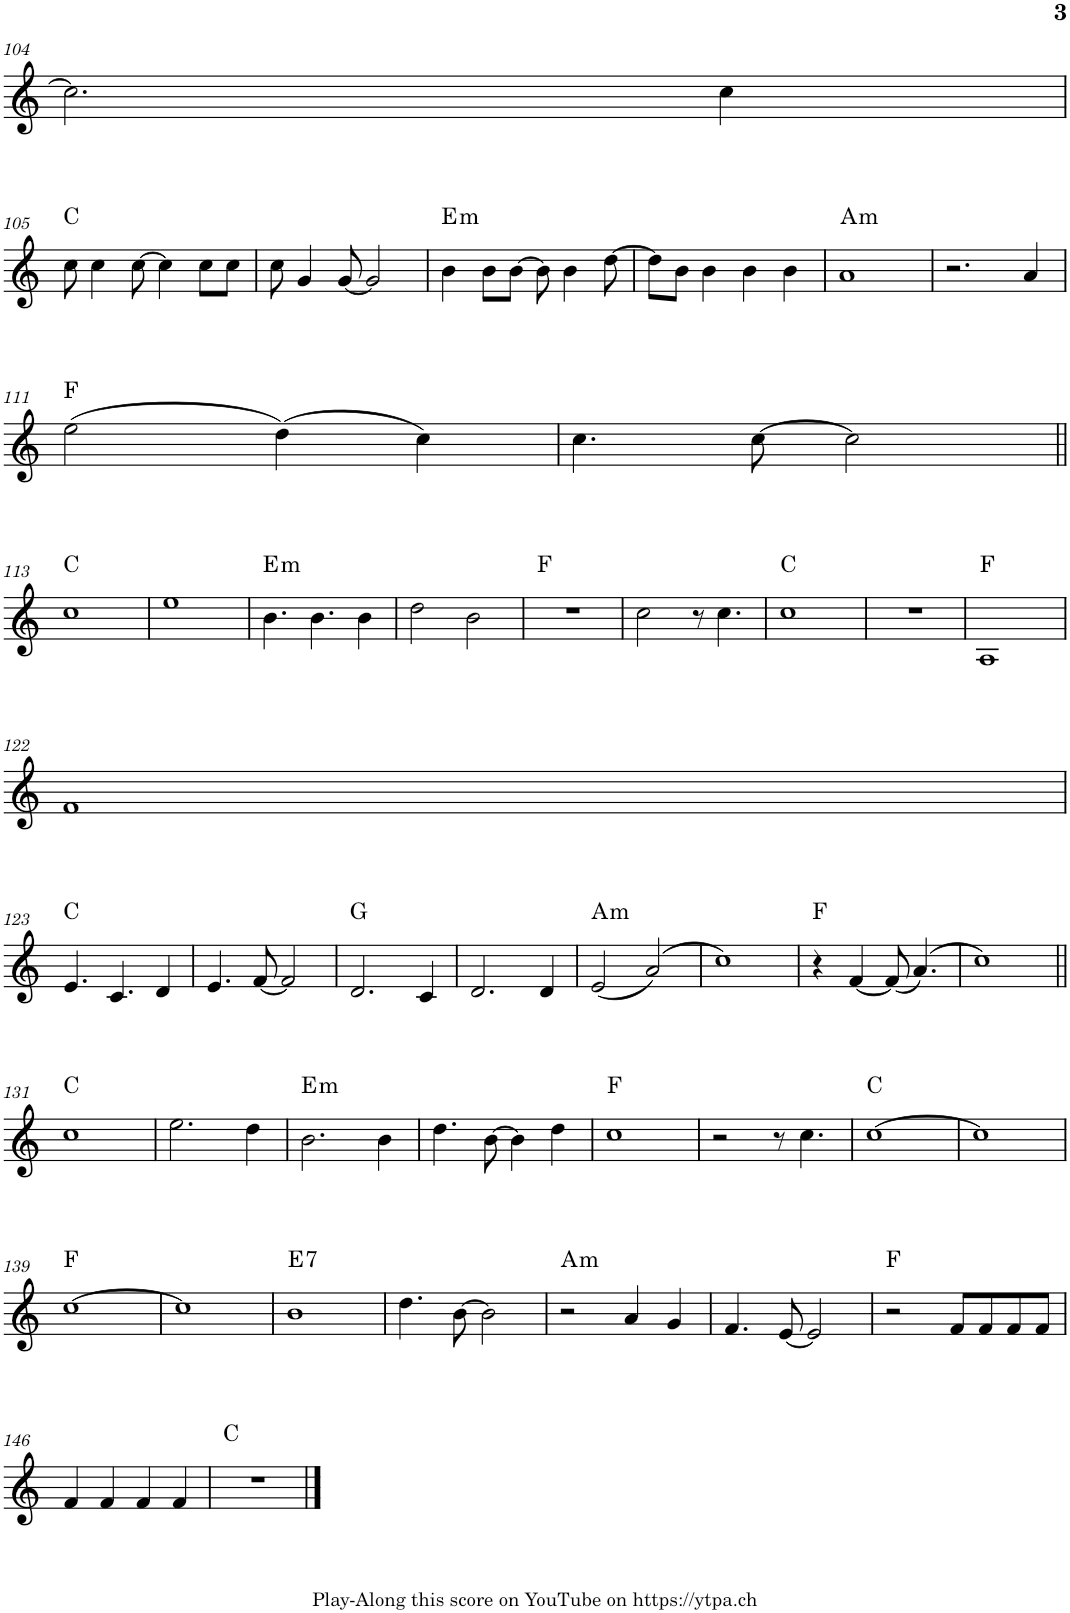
**kern	**harte
*part1	*part1
*staff1	*
*I"Piano	*
*I'Pno.	*
!!LO:PB:g=z
*clefG2	*
*k[]	*
*M4/4	*
=104	=104
2.cc\]	.
4cc\	.
!!LO:LB:g=z
=105	=105
8cc\	C:maj
4cc\	.
[8cc\	.
4cc\]	.
8cc\L	.
8cc\J	.
=106	=106
8cc\	.
4g/	.
[8g/	.
2g/]	.
=107	=107
!	!LO:H:kt=m
4b\	E:min
8b\L	.
[8b\J	.
8b\]	.
4b\	.
[8dd\	.
=108	=108
8dd\L]	.
8b\J	.
4b\	.
4b\	.
4b\	.
=109	=109
!	!LO:H:kt=m
1a	A:min
=110	=110
2.r	.
4a/	.
!!LO:LB:g=z
=111	=111
(2ee\	F:maj
(4dd\)	.
4cc\)	.
=112	=112
4.cc\	.
[8cc\	.
2cc\]	.
!!LO:LB:g=z
=113||	=113||
1cc	C:maj
=114	=114
1ee	.
=115	=115
!	!LO:H:kt=m
4.b\	E:min
4.b\	.
4b\	.
=116	=116
2dd\	.
2b\	.
=117	=117
1r	F:maj
=118	=118
2cc\	.
8r	.
4.cc\	.
=119	=119
1cc	C:maj
=120	=120
1r	.
=121	=121
1A	F:maj
!!LO:LB:g=z
=122	=122
1f	.
!!LO:LB:g=z
=123	=123
4.e/	C:maj
4.c/	.
4d/	.
=124	=124
4.e/	.
[8f/	.
2f/]	.
=125	=125
2.d/	G:maj
4c/	.
=126	=126
2.d/	.
4d/	.
=127	=127
!	!LO:H:kt=m
(2e/	A:min
(2a/)	.
=128	=128
1cc)	.
=129	=129
4r	F:maj
[4f/	.
(8f/]	.
(4.a/)	.
=130	=130
1cc)	.
!!LO:LB:g=z
=131||	=131||
1cc	C:maj
=132	=132
2.ee\	.
4dd\	.
=133	=133
!	!LO:H:kt=m
2.b\	E:min
4b\	.
=134	=134
4.dd\	.
[8b\	.
4b\]	.
4dd\	.
=135	=135
1cc	F:maj
=136	=136
2r	.
8r	.
4.cc\	.
=137	=137
[1cc	C:maj
=138	=138
1cc]	.
!!LO:LB:g=z
=139	=139
[1cc	F:maj
=140	=140
1cc]	.
=141	=141
!	!LO:H:kt=7
1b	E:7
=142	=142
4.dd\	.
[8b\	.
2b\]	.
=143	=143
!	!LO:H:kt=m
2r	A:min
4a/	.
4g/	.
=144	=144
4.f/	.
[8e/	.
2e/]	.
=145	=145
2r	F:maj
8f/L	.
8f/	.
8f/	.
8f/J	.
!!LO:LB:g=z
=146	=146
4f/	.
4f/	.
4f/	.
4f/	.
=147	=147
1r	C:maj
==	==
*-	*-
